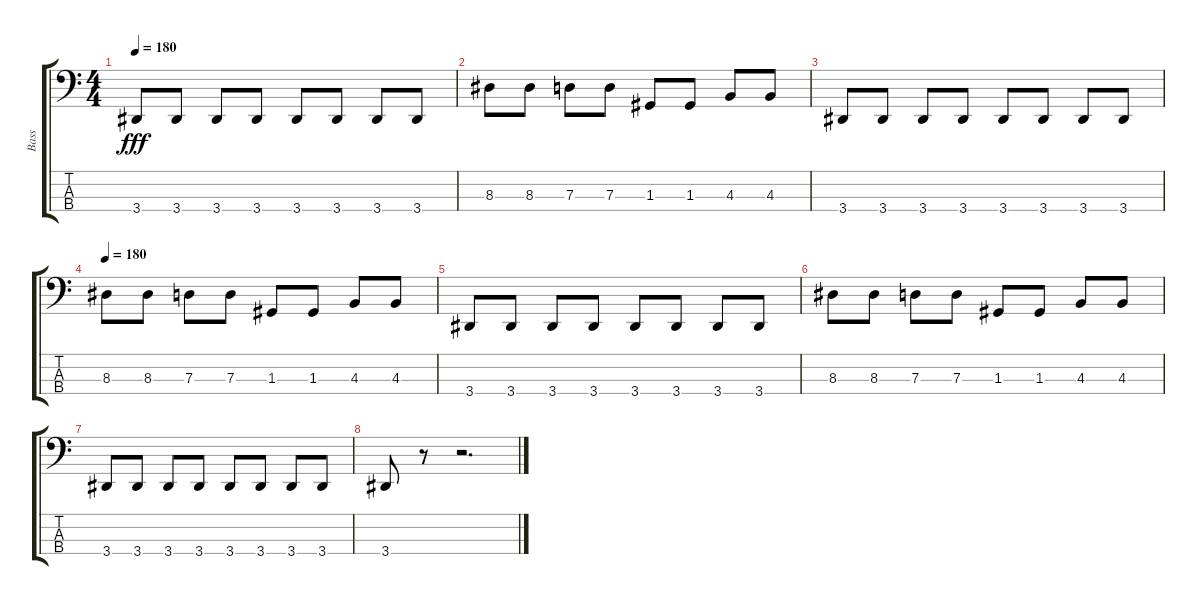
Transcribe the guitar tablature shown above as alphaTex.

\track ("Bass" "Bass") {instrument electricbassfinger}
\staff {score tabs}
\tuning (F2 C2 G1 C1) {hide}
\ts (4 4)
\tempo 180
\clef f4
\ks c
3.4.8{dy fff} 3.4.8 3.4.8 3.4.8 3.4.8 3.4.8 3.4.8 3.4.8 |
8.3.8 8.3.8 7.3.8 7.3.8 1.3.8 1.3.8 4.3.8 4.3.8 |
3.4.8 3.4.8 3.4.8 3.4.8 3.4.8 3.4.8 3.4.8 3.4.8 |
\tempo 180
8.3.8 8.3.8 7.3.8 7.3.8 1.3.8 1.3.8 4.3.8 4.3.8 |
3.4.8 3.4.8 3.4.8 3.4.8 3.4.8 3.4.8 3.4.8 3.4.8 |
8.3.8 8.3.8 7.3.8 7.3.8 1.3.8 1.3.8 4.3.8 4.3.8 |
3.4.8 3.4.8 3.4.8 3.4.8 3.4.8 3.4.8 3.4.8 3.4.8 |
3.4.8 r.8 r.2{d}
